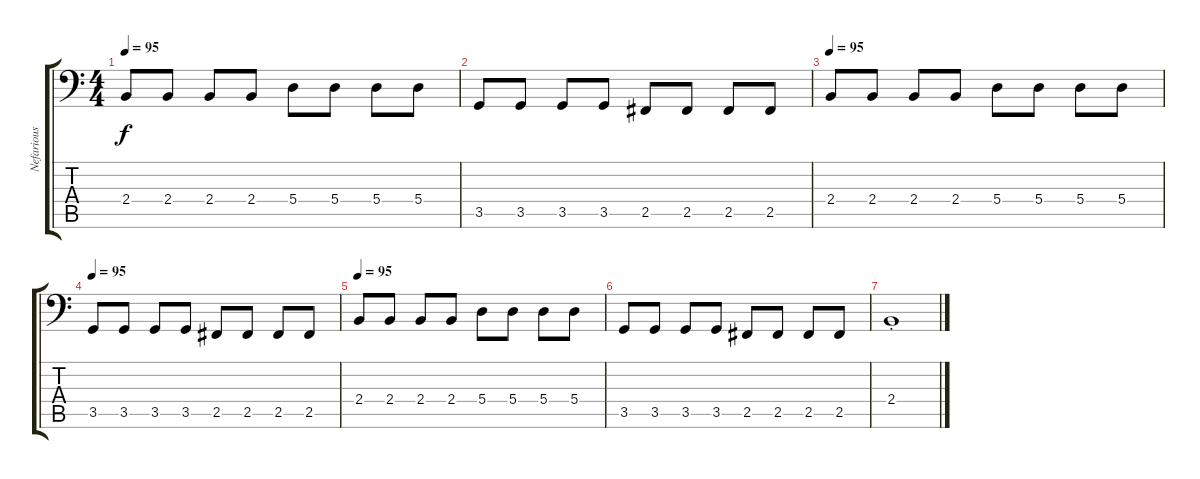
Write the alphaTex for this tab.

\track ("Nefarious" "Nefarious") {instrument electricbasspick}
\staff {score tabs}
\tuning (C3 G2 D2 A1 E1 B0) {hide}
\ts (4 4)
\tempo 95
\clef f4
\ks c
2.4.8{dy f} 2.4.8 2.4.8 2.4.8 5.4.8 5.4.8 5.4.8 5.4.8 |
3.5.8 3.5.8 3.5.8 3.5.8 2.5.8 2.5.8 2.5.8 2.5.8 |
\tempo 95
2.4.8 2.4.8 2.4.8 2.4.8 5.4.8 5.4.8 5.4.8 5.4.8 |
\tempo 95
3.5.8 3.5.8 3.5.8 3.5.8 2.5.8 2.5.8 2.5.8 2.5.8 |
\tempo 95
2.4.8 2.4.8 2.4.8 2.4.8 5.4.8 5.4.8 5.4.8 5.4.8 |
3.5.8 3.5.8 3.5.8 3.5.8 2.5.8 2.5.8 2.5.8 2.5.8 |
2.4{st}.1
